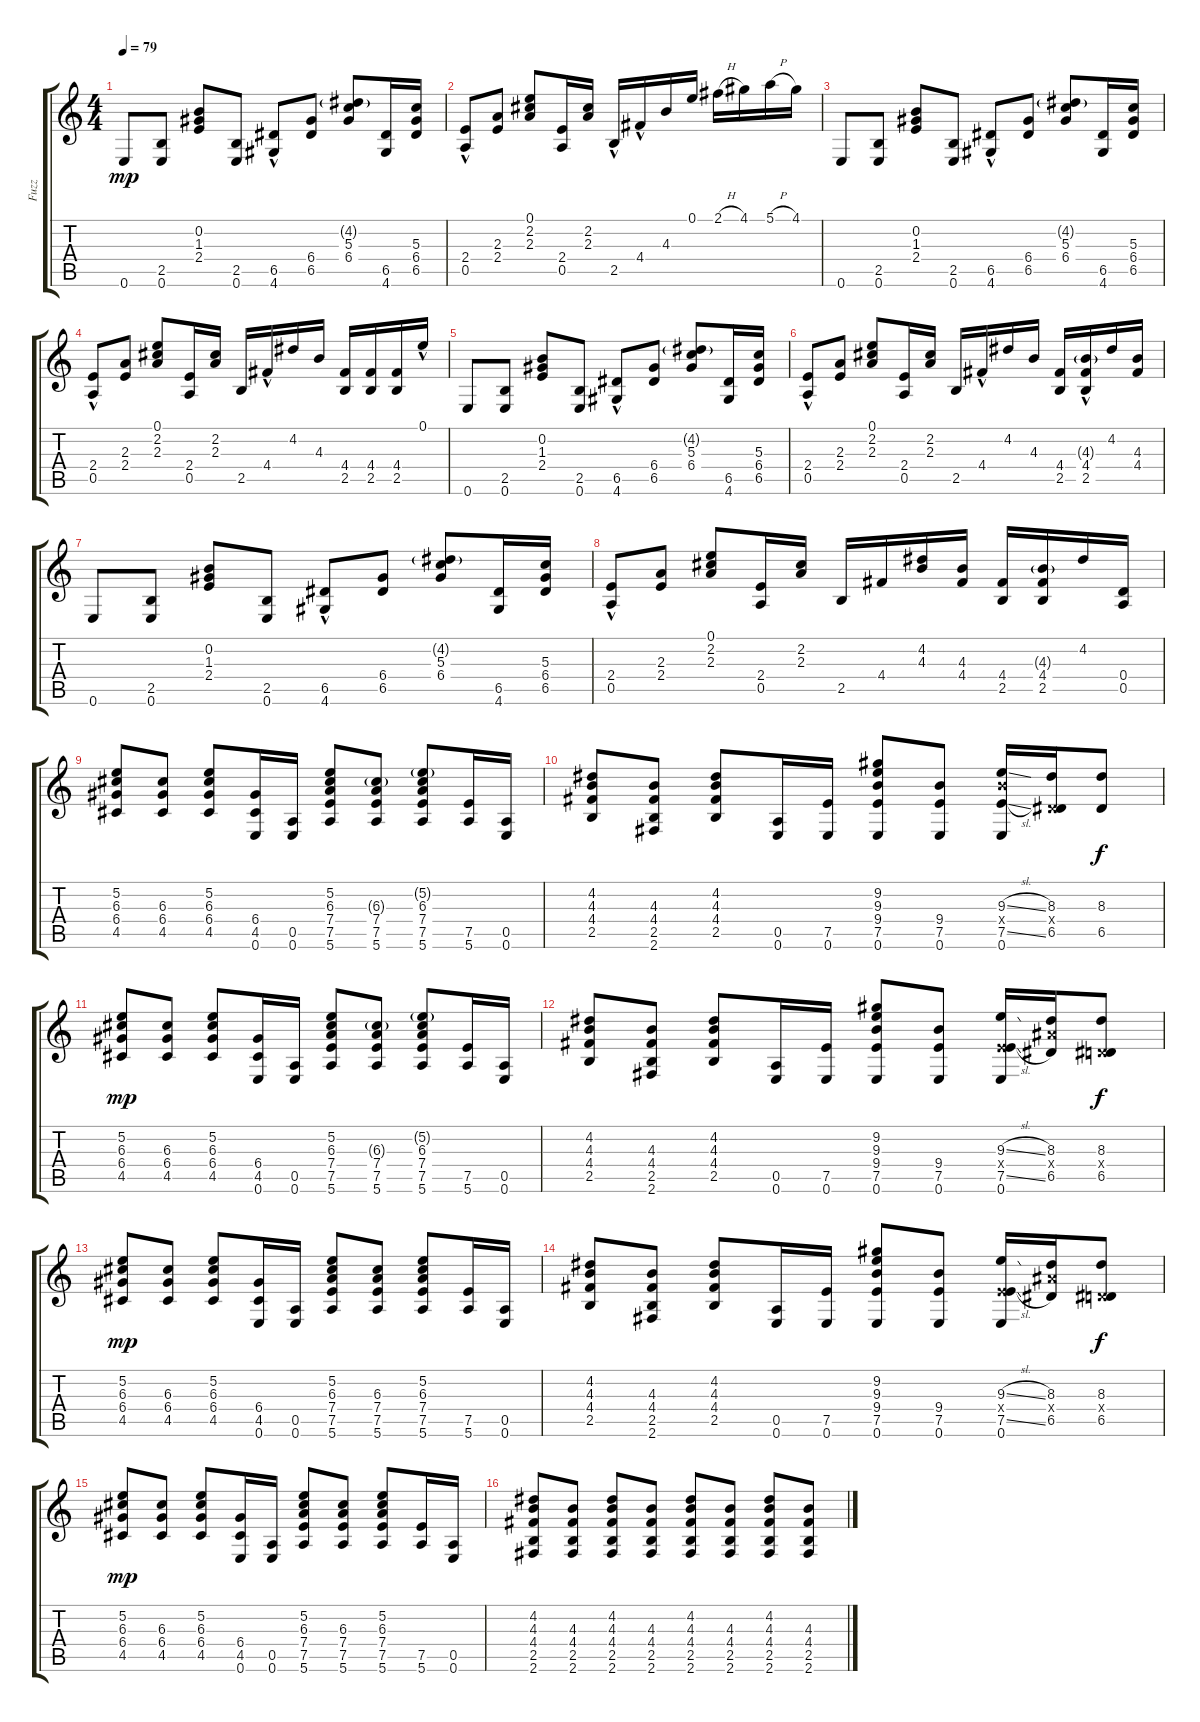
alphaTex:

\track ("Fuzz" "Fuzz") {instrument distortionguitar}
\staff {score tabs}
\tuning (E4 B3 G3 D3 A2 E2) {hide}
\ts (4 4)
\tempo 79
\clef g2
\ks c
0.6.8{dy mp} (2.5 0.6).8 (0.2 1.3 2.4).8 (2.5 0.6).8 (6.5 4.6{hac}).8 (6.4 6.5).8 (4.2{g} 5.3 6.4).8 (6.5 4.6).16 (5.3 6.4 6.5).16 |
(2.4 0.5{hac}).8 (2.3 2.4).8 (0.1 2.2 2.3).8 (2.4 0.5).16 (2.2 2.3).16 2.5{hac}.16 4.4{hac}.16 4.3.16 0.1.16 2.1{h}.16 4.1.16 5.1{h}.16 4.1.16 |
0.6.8 (2.5 0.6).8 (0.2 1.3 2.4).8 (2.5 0.6).8 (6.5 4.6{hac}).8 (6.4 6.5).8 (4.2{g} 5.3 6.4).8 (6.5 4.6).16 (5.3 6.4 6.5).16 |
(2.4 0.5{hac}).8 (2.3 2.4).8 (0.1 2.2 2.3).8 (2.4 0.5).16 (2.2 2.3).16 2.5.16 4.4{hac}.16 4.2.16 4.3.16 (4.4 2.5).16 (4.4 2.5).16 (4.4 2.5).16 0.1{hac}.16 |
0.6.8 (2.5 0.6).8 (0.2 1.3 2.4).8 (2.5 0.6).8 (6.5 4.6{hac}).8 (6.4 6.5).8 (4.2{g} 5.3 6.4).8 (6.5 4.6).16 (5.3 6.4 6.5).16 |
(2.4 0.5{hac}).8 (2.3 2.4).8 (0.1 2.2 2.3).8 (2.4 0.5).16 (2.2 2.3).16 2.5.16 4.4{hac}.16 4.2.16 4.3.16 (4.4 2.5).16 (4.3{g} 4.4 2.5{hac}).16 4.2.16 (4.3 4.4).16 |
0.6.8 (2.5 0.6).8 (0.2 1.3 2.4).8 (2.5 0.6).8 (6.5 4.6{hac}).8 (6.4 6.5).8 (4.2{g} 5.3 6.4).8 (6.5 4.6).16 (5.3 6.4 6.5).16 |
(2.4 0.5{hac}).8 (2.3 2.4).8 (0.1 2.2 2.3).8 (2.4 0.5).16 (2.2 2.3).16 2.5.16 4.4.16 (4.2 4.3).16 (4.3 4.4).16 (4.4 2.5).16 (4.3{g} 4.4 2.5).16 4.2.16 (0.4 0.5).16 |
(5.2 6.3 6.4 4.5).8 (6.3 6.4 4.5).8 (5.2 6.3 6.4 4.5).8 (6.4 4.5 0.6).16 (0.5 0.6).16 (5.2 6.3 7.4 7.5 5.6).8 (6.3{g} 7.4 7.5 5.6).8 (5.2{g} 6.3 7.4 7.5 5.6).8 (7.5 5.6).16 (0.5 0.6).16 |
(4.2 4.3 4.4 2.5).8 (4.3 4.4 2.5 2.6).8 (4.2 4.3 4.4 2.5).8 (0.5 0.6).16 (7.5 0.6).16 (9.2 9.3 9.4 7.5 0.6).8 (9.4 7.5 0.6).8 (9.3{sl} 9.4{x} 7.5{sl} 0.6).16 (8.3 1.4{x} 6.5).16 (8.3 6.5).8{dy f} |
(5.2 6.3 6.4 4.5).8{dy mp} (6.3 6.4 4.5).8 (5.2 6.3 6.4 4.5).8 (6.4 4.5 0.6).16 (0.5 0.6).16 (5.2 6.3 7.4 7.5 5.6).8 (6.3{g} 7.4 7.5 5.6).8 (5.2{g} 6.3 7.4 7.5 5.6).8 (7.5 5.6).16 (0.5 0.6).16 |
(4.2 4.3 4.4 2.5).8 (4.3 4.4 2.5 2.6).8 (4.2 4.3 4.4 2.5).8 (0.5 0.6).16 (7.5 0.6).16 (9.2 9.3 9.4 7.5 0.6).8 (9.4 7.5 0.6).8 (9.3{sl} 2.4{x} 7.5{sl} 0.6).16 (8.3 8.4{x} 6.5).16 (8.3 0.4{x} 6.5).8{dy f} |
(5.2 6.3 6.4 4.5).8{dy mp} (6.3 6.4 4.5).8 (5.2 6.3 6.4 4.5).8 (6.4 4.5 0.6).16 (0.5 0.6).16 (5.2 6.3 7.4 7.5 5.6).8 (6.3 7.4 7.5 5.6).8 (5.2 6.3 7.4 7.5 5.6).8 (7.5 5.6).16 (0.5 0.6).16 |
(4.2 4.3 4.4 2.5).8 (4.3 4.4 2.5 2.6).8 (4.2 4.3 4.4 2.5).8 (0.5 0.6).16 (7.5 0.6).16 (9.2 9.3 9.4 7.5 0.6).8 (9.4 7.5 0.6).8 (9.3{sl} 2.4{x} 7.5{sl} 0.6).16 (8.3 8.4{x} 6.5).16 (8.3 0.4{x} 6.5).8{dy f} |
(5.2 6.3 6.4 4.5).8{dy mp} (6.3 6.4 4.5).8 (5.2 6.3 6.4 4.5).8 (6.4 4.5 0.6).16 (0.5 0.6).16 (5.2 6.3 7.4 7.5 5.6).8 (6.3 7.4 7.5 5.6).8 (5.2 6.3 7.4 7.5 5.6).8 (7.5 5.6).16 (0.5 0.6).16 |
(4.2 4.3 4.4 2.5 2.6).8 (4.3 4.4 2.5 2.6).8 (4.2 4.3 4.4 2.5 2.6).8 (4.3 4.4 2.5 2.6).8 (4.2 4.3 4.4 2.5 2.6).8 (4.3 4.4 2.5 2.6).8 (4.2 4.3 4.4 2.5 2.6).8 (4.3 4.4 2.5 2.6).8
